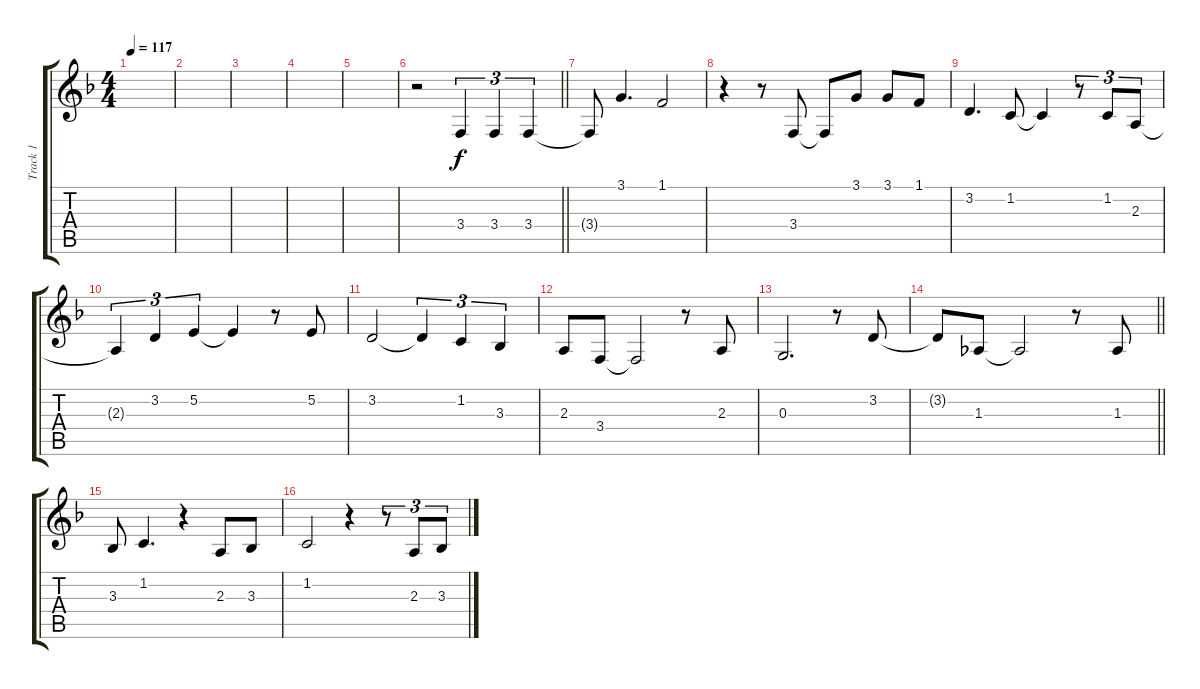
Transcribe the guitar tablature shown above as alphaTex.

\track ("Track 1" "Track 1") {instrument tenorsax}
\staff {score tabs}
\tuning (E4 B3 G3 D3 A2 E2) {hide}
\ts (4 4)
\tempo 117
\clef g2
\ks f
|
|
|
|
|
\barLineRight lightlight
r.2 3.4.4{tu (3 2)} 3.4.4{tu (3 2)} 3.4.4{tu (3 2)} |
3.4{t}.8 3.1.4{d} 1.1.2 |
r.4 r.8 3.4.8 3.4{t}.8 3.1.8 3.1.8 1.1.8 |
3.2.4{d} 1.2.8 1.2{t}.4 r.8{tu (3 2)} 1.2.8{tu (3 2)} 2.3.8{tu (3 2)} |
2.3{t}.4{tu (3 2)} 3.2.4{tu (3 2)} 5.2.4{tu (3 2)} 5.2{t}.4 r.8 5.2.8 |
3.2.2 3.2{t}.4{tu (3 2)} 1.2.4{tu (3 2)} 3.3.4{tu (3 2)} |
2.3.8 3.4.8 3.4{t}.2 r.8 2.3.8 |
0.3.2{d} r.8 3.2.8 |
\barLineRight lightlight
3.2{t}.8 1.3.8 1.3{t}.2 r.8 1.3.8 |
3.3.8 1.2.4{d} r.4 2.3.8 3.3.8 |
1.2.2 r.4 r.8{tu (3 2)} 2.3.8{tu (3 2)} 3.3.8{tu (3 2)}
